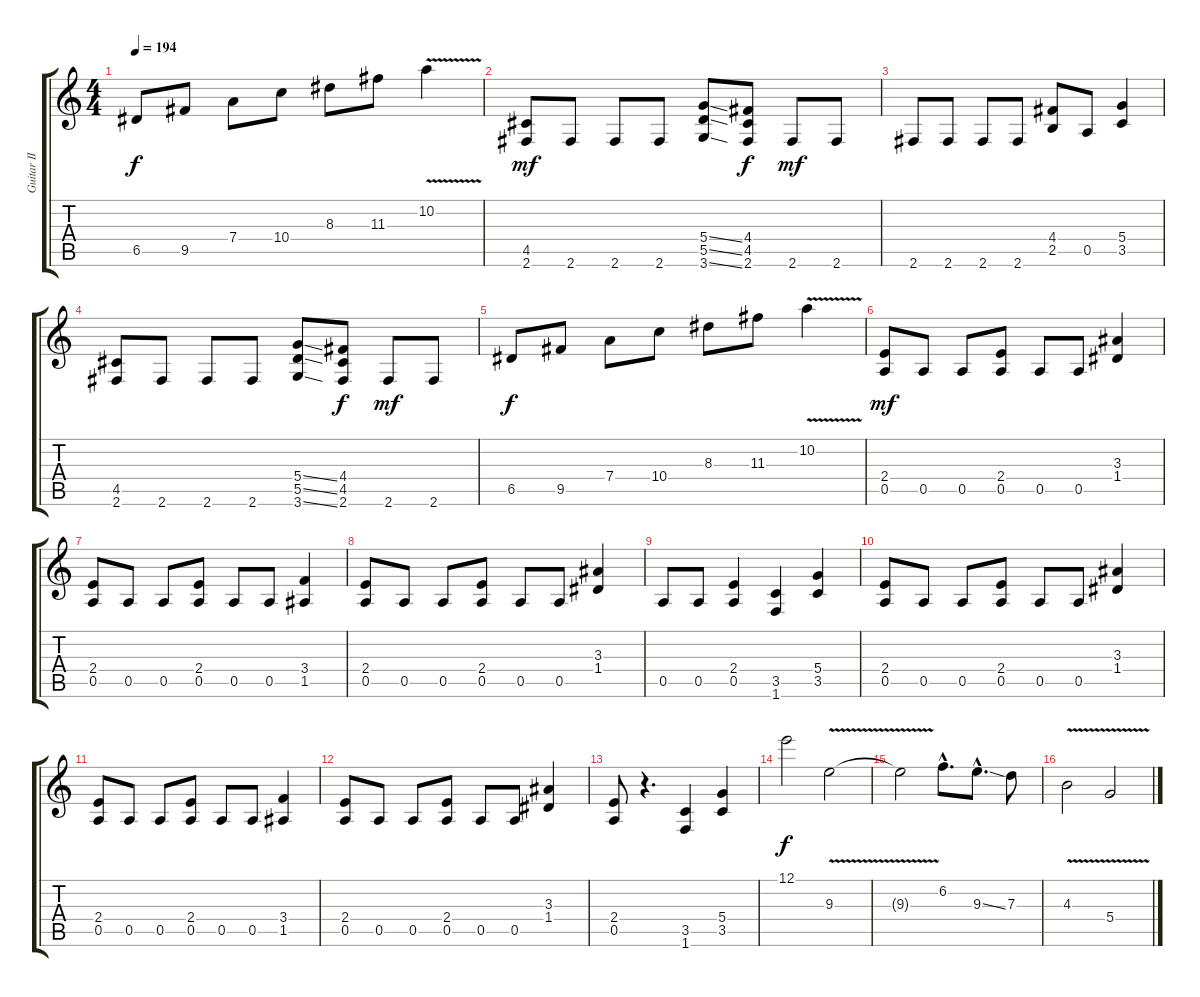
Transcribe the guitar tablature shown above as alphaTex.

\track ("Guitar II" "Guitar II") {instrument distortionguitar}
\staff {score tabs}
\tuning (E4 B3 G3 D3 A2 E2) {hide}
\ts (4 4)
\tempo 194
\clef g2
\ks c
6.5.8{dy f} 9.5.8 7.4.8 10.4.8 8.3.8 11.3.8 10.2{v}.4 |
(4.5 2.6).8{dy mf} 2.6.8 2.6.8 2.6.8 (5.4{ss} 5.5{ss} 3.6{ss}).8 (4.4 4.5 2.6).8{dy f} 2.6.8{dy mf} 2.6.8 |
2.6.8 2.6.8 2.6.8 2.6.8 (4.4 2.5).8 0.5.8 (5.4 3.5).4 |
(4.5 2.6).8 2.6.8 2.6.8 2.6.8 (5.4{ss} 5.5{ss} 3.6{ss}).8 (4.4 4.5 2.6).8{dy f} 2.6.8{dy mf} 2.6.8 |
6.5.8{dy f} 9.5.8 7.4.8 10.4.8 8.3.8 11.3.8 10.2{v}.4 |
(2.4 0.5).8{dy mf} 0.5.8 0.5.8 (2.4 0.5).8 0.5.8 0.5.8 (3.3 1.4).4 |
(2.4 0.5).8 0.5.8 0.5.8 (2.4 0.5).8 0.5.8 0.5.8 (3.4 1.5).4 |
(2.4 0.5).8 0.5.8 0.5.8 (2.4 0.5).8 0.5.8 0.5.8 (3.3 1.4).4 |
0.5.8 0.5.8 (2.4 0.5).4 (3.5 1.6).4 (5.4 3.5).4 |
(2.4 0.5).8 0.5.8 0.5.8 (2.4 0.5).8 0.5.8 0.5.8 (3.3 1.4).4 |
(2.4 0.5).8 0.5.8 0.5.8 (2.4 0.5).8 0.5.8 0.5.8 (3.4 1.5).4 |
(2.4 0.5).8 0.5.8 0.5.8 (2.4 0.5).8 0.5.8 0.5.8 (3.3 1.4).4 |
(2.4 0.5).8 r.4{d} (3.5 1.6).4 (5.4 3.5).4 |
12.1.2{dy f} 9.3{v}.2 |
9.3{t}.2 6.2{hac}.8{d} 9.3{ss hac}.8{d} 7.3.8 |
4.3{v}.2 5.4{v}.2
